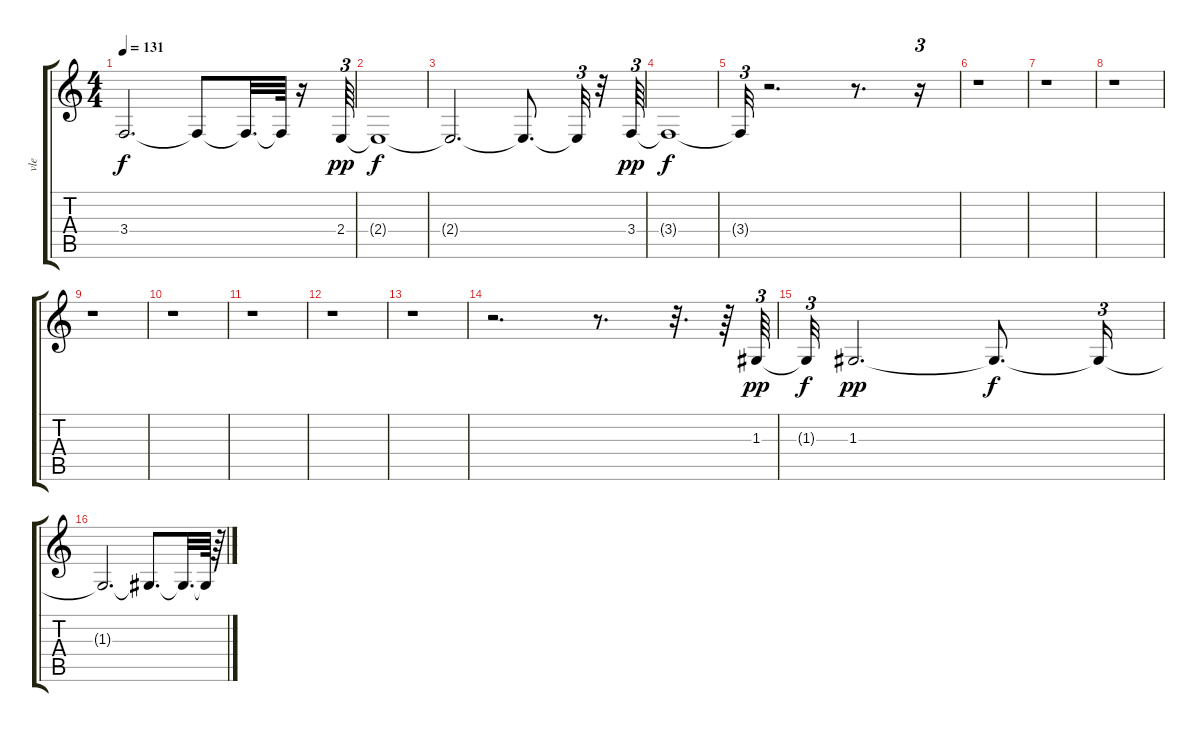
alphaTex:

\track ("vle" "vle") {instrument stringensemble2}
\staff {score tabs}
\tuning (E4 B3 G3 D3 A2 E2) {hide}
\ts (4 4)
\tempo 131
\clef g2
\ks c
3.4{t}.2{d dy f} 3.4{t}.8 3.4{t}.32{d} 3.4{t}.64 r.16 2.4.64{tu (3 2) dy pp} |
2.4{t}.1{dy f} |
2.4{t}.2{d} 2.4{t}.8{d} 2.4{t}.32{tu (3 2)} r.32 3.4.64{tu (3 2) dy pp} |
3.4{t}.1{dy f} |
3.4{t}.32{tu (3 2)} r.2{d} r.8{d} r.16{tu (3 2)} |
r.1 |
r.1 |
r.1 |
r.1 |
r.1 |
r.1 |
r.1 |
r.1 |
r.2{d} r.8{d} r.32{d} r.64 1.3.64{tu (3 2) dy pp} |
1.3{t}.32{tu (3 2) dy f} 1.3.2{d dy pp} 1.3{t}.8{d dy f} 1.3{t}.16{tu (3 2)} |
1.3{t}.2{d} 1.3{t}.8{d} 1.3{t}.32{d} 1.3{t}.64 r.64{tu (3 2)}
